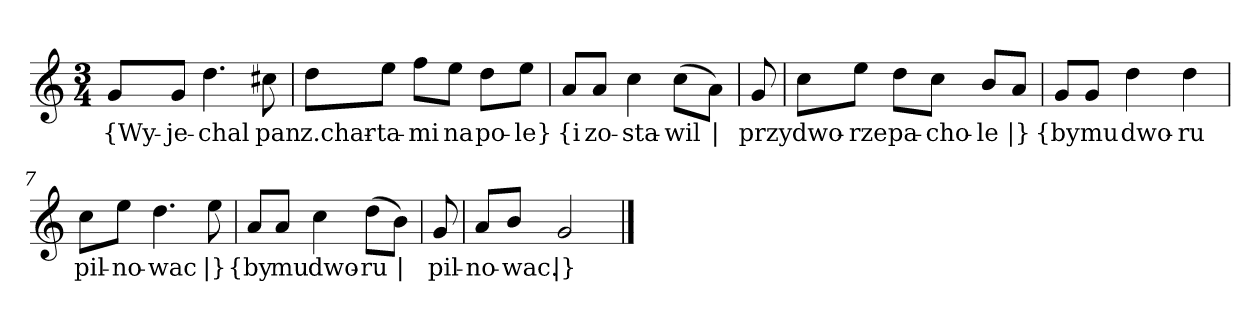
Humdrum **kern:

**kern	**text
*part1	*part1
*staff1	*staff1
*clefG2	*
*k[]	*
*M3/4	*
=	=
8g/L	{Wy-
8g/J	-je-
4.dd	-chal
8cc#X	pan
=2	=2
8dd\L	z.char-
8ee\J	-ta-
8ff\L	-mi
8ee\J	na
8dd\L	po-
8ee\J	-le}
=3y	=3y
8a/L	{i
8a/J	zo-
4cc	-sta-
(8cc\L	-wil
8a\J)	|
=4y	=4y
8g	przy
=5	=5
8cc\L	dwo-
8ee\J	-rze
8dd\L	pa-
8cc\J	-cho-
8b/L	-le
8a/J	|}
=6y	=6y
8g/L	{by
8g/J	mu
4dd	dwo-
4dd	-ru
=7	=7
8cc\L	pil-
8ee\J	-no-
4.dd	-wac
8ee	|}
=8y	=8y
8a/L	{by
8a/J	mu
4cc	dwo-
(8dd\L	-ru
8b\J)	|
=9y	=9y
8g	pil-
=10	=10
8a/L	-no-
8b/J	-wac.
2g	|}
==	==
*-	*-
